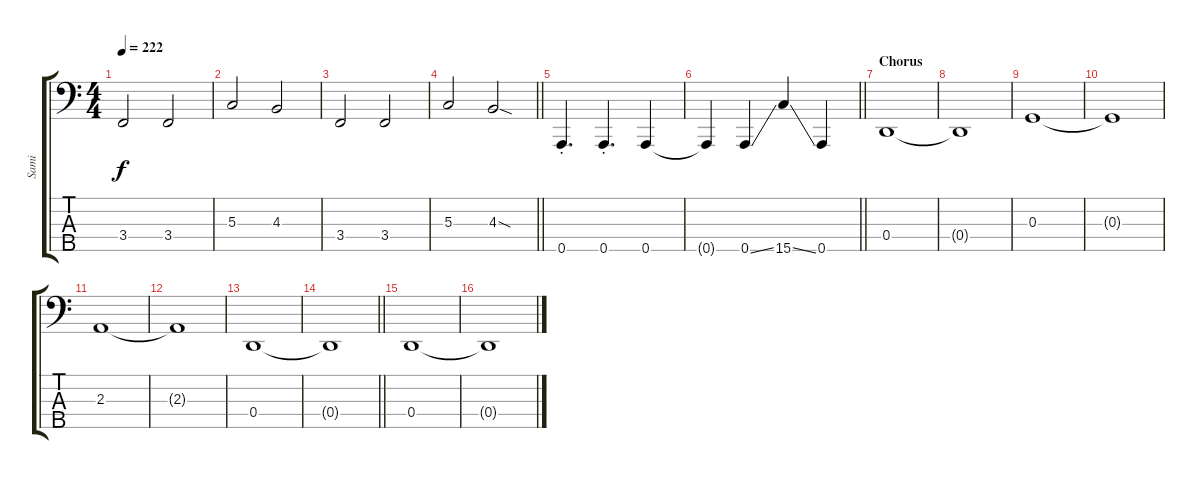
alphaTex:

\track ("Sami" "Sami") {instrument electricbassfinger}
\staff {score tabs}
\tuning (F2 C2 G1 D1 A0) {hide}
\ts (4 4)
\tempo 222
\clef f4
\ks c
3.4.2{dy f} 3.4.2 |
5.3.2 4.3.2 |
3.4.2 3.4.2 |
\barLineRight lightlight
5.3.2 4.3{sod}.2 |
\section ("" "")
0.5{st}.4{d} 0.5{st}.4{d} 0.5.4 |
\barLineRight lightlight
0.5{t}.4 0.5{ss}.4 15.5{ss}.4 0.5.4 |
\section ("" "Chorus")
0.4.1 |
0.4{t}.1 |
0.3.1 |
0.3{t}.1 |
2.3.1 |
2.3{t}.1 |
0.4.1 |
\barLineRight lightlight
0.4{t}.1 |
\section ("" "")
0.4.1 |
0.4{t}.1
